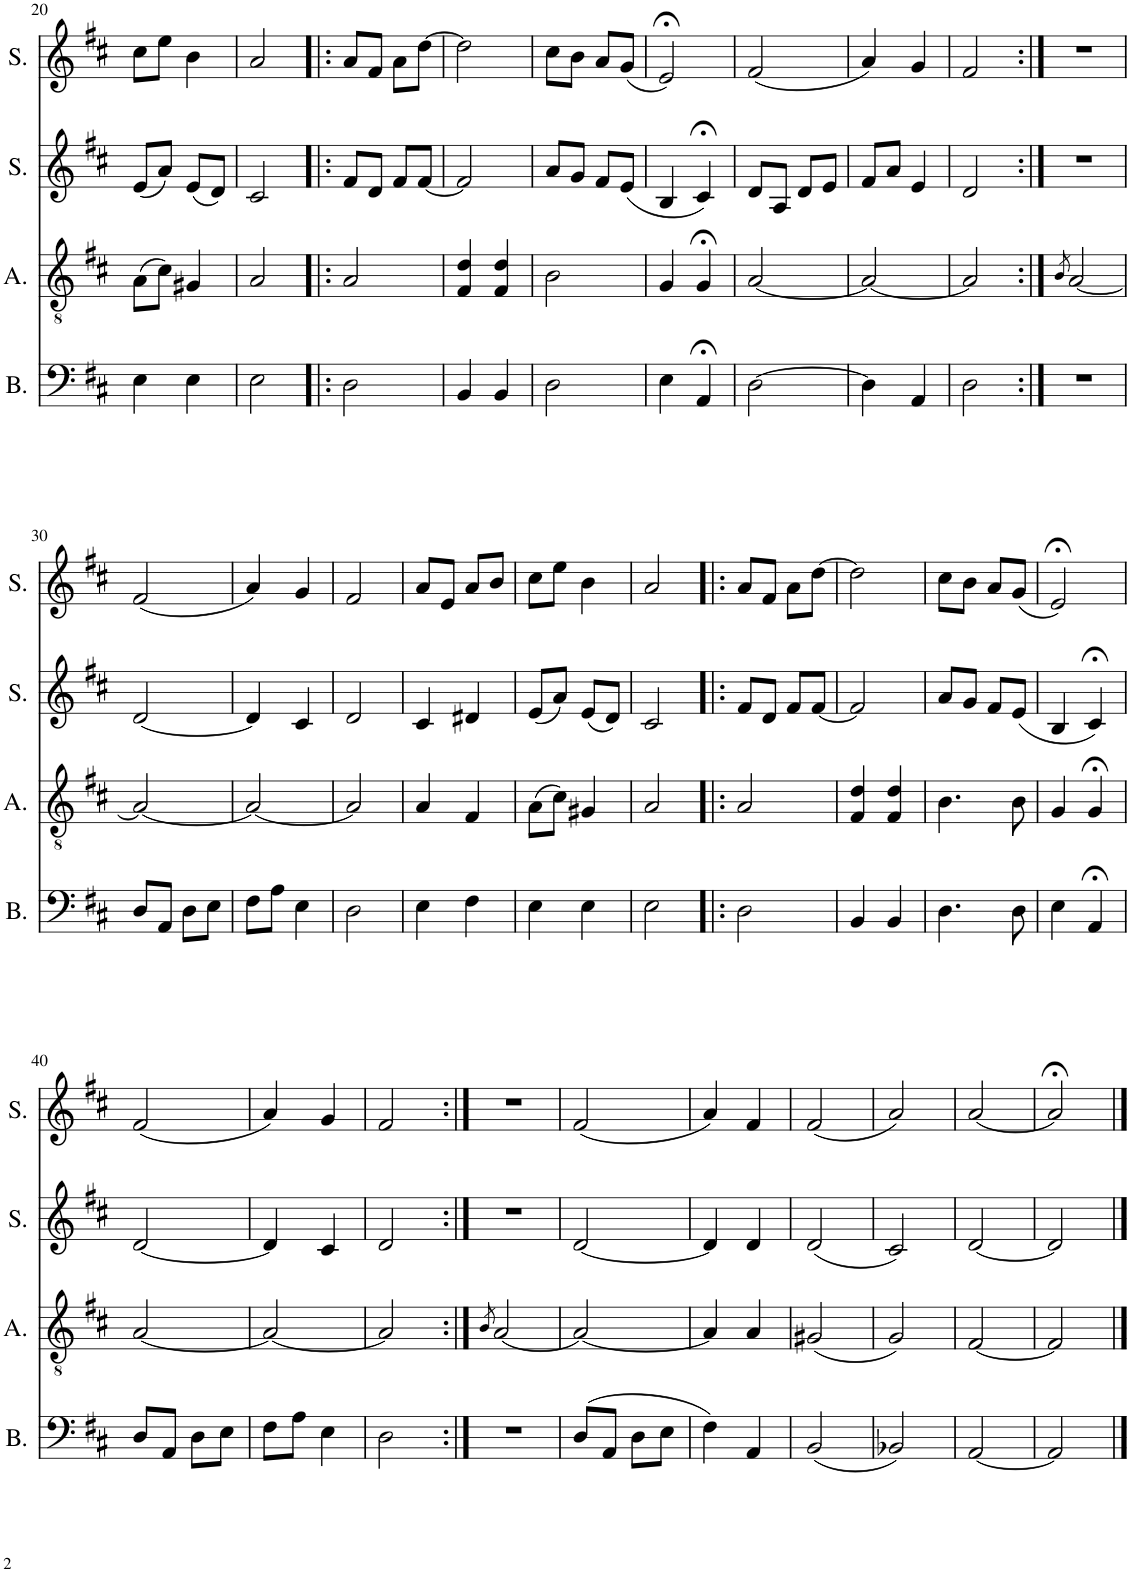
**kern	**kern	**kern	**kern
*part4	*part3	*part2	*part1
*staff4	*staff3	*staff2	*staff1
*I"Bass	*I"Alt	*I"Sopran2	*I"Sopran1
*I'B.	*I'A.	*I'S.	*I'S.
!!LO:PB:g=z
*clefF4	*clefGv2	*clefG2	*clefG2
*k[f#c#]	*k[f#c#]	*k[f#c#]	*k[f#c#]
*M2/4	*M2/4	*M2/4	*M2/4
=20	=20	=20	=20
4E\	(8A\L	(8e/L	8cc#\L
.	8c#\J)	8a/J)	8ee\J
4E\	4G#X/	(8e/L	4b\
.	.	8d/J)	.
=21	=21	=21	=21
2E\	2A/	2c#/	2a/
=22!|:	=22!|:	=22!|:	=22!|:
2D\	2A/	8f#/L	8a/L
.	.	8d/J	8f#/J
.	.	8f#/L	8a\L
.	.	[8f#/J	[8dd\J
=23	=23	=23	=23
4BB/	4F#/ 4d/	2f#/]	2dd\]
4BB/	4F#/ 4d/	.	.
=24	=24	=24	=24
2D\	2B\	8a/L	8cc#\L
.	.	8g/J	8b\J
.	.	8f#/L	8a/L
.	.	(8e/J	(8g/J
=25	=25	=25	=25
4E\	4G/	4B/	2e;</)
4AA;</	4G;</	4c#;</)	.
=26	=26	=26	=26
[2D\	[2A/	8d/L	(2f#/
.	.	8A/J	.
.	.	8d/L	.
.	.	8e/J	.
=27	=27	=27	=27
4D\]	2A/_	8f#/L	4a/)
.	.	8a/J	.
4AA/	.	4e/	4g/
=28	=28	=28	=28
2D\	2A/]	2d/	2f#/
=29:|!	=29:|!	=29:|!	=29:|!
.	8qB/	.	.
2r	[2A/	2r	2r
!!LO:LB:g=z
=30	=30	=30	=30
8D/L	2A/_	[2d/	(2f#/
8AA/J	.	.	.
8D\L	.	.	.
8E\J	.	.	.
=31	=31	=31	=31
8F#\L	2A/_	4d/]	4a/)
8A\J	.	.	.
4E\	.	4c#/	4g/
=32	=32	=32	=32
2D\	2A/]	2d/	2f#/
=33	=33	=33	=33
4E\	4A/	4c#/	8a/L
.	.	.	8e/J
4F#\	4F#/	4d#X/	8a/L
.	.	.	8b/J
=34	=34	=34	=34
4E\	(8A\L	(8e/L	8cc#\L
.	8c#\J)	8a/J)	8ee\J
4E\	4G#X/	(8e/L	4b\
.	.	8d/J)	.
=35	=35	=35	=35
2E\	2A/	2c#/	2a/
=36!|:	=36!|:	=36!|:	=36!|:
2D\	2A/	8f#/L	8a/L
.	.	8d/J	8f#/J
.	.	8f#/L	8a\L
.	.	[8f#/J	[8dd\J
=37	=37	=37	=37
4BB/	4F#/ 4d/	2f#/]	2dd\]
4BB/	4F#/ 4d/	.	.
=38	=38	=38	=38
4.D\	4.B\	8a/L	8cc#\L
.	.	8g/J	8b\J
.	.	8f#/L	8a/L
8D\	8B\	(8e/J	(8g/J
=39	=39	=39	=39
4E\	4G/	4B/	2e;</)
4AA;</	4G;</	4c#;</)	.
!!LO:LB:g=z
=40	=40	=40	=40
8D/L	[2A/	[2d/	(2f#/
8AA/J	.	.	.
8D\L	.	.	.
8E\J	.	.	.
=41	=41	=41	=41
8F#\L	2A/_	4d/]	4a/)
8A\J	.	.	.
4E\	.	4c#/	4g/
=42	=42	=42	=42
2D\	2A/]	2d/	2f#/
=43:|!	=43:|!	=43:|!	=43:|!
.	8qB/	.	.
2r	[2A/	2r	2r
=44	=44	=44	=44
(8D/L	2A/_	[2d/	(2f#/
8AA/J	.	.	.
8D\L	.	.	.
8E\J	.	.	.
=45	=45	=45	=45
4F#\)	4A/]	4d/]	4a/)
4AA/	4A/	4d/	4f#/
=46	=46	=46	=46
(2BB/	(2G#X/	(2d/	(2f#/
=47	=47	=47	=47
2BB-X/)	2G/)	2c#/)	2a/)
=48	=48	=48	=48
[2AA/	[2F#/	[2d/	[2a/
=49	=49	=49	=49
2AA/]	2F#/]	2d/]	2a;</]
==	==	==	==
*-	*-	*-	*-
